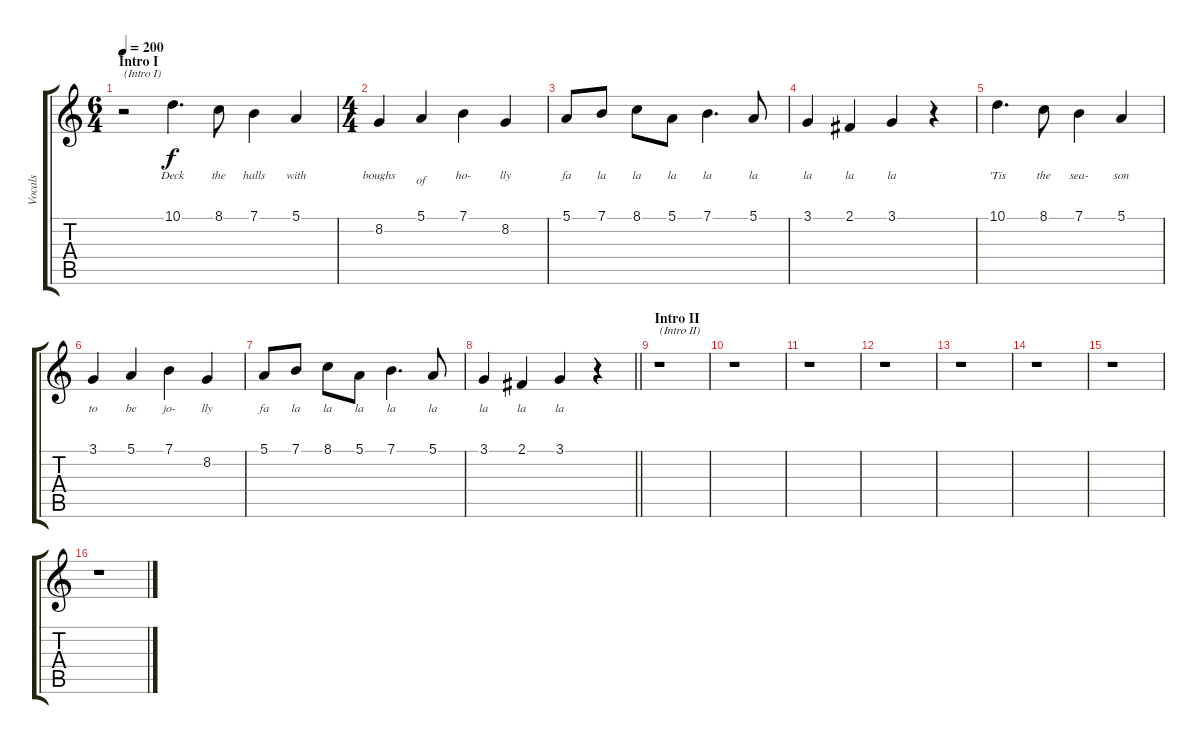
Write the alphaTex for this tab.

\track ("Vocals" "Vocals") {instrument altosax}
\staff {score tabs}
\tuning (E4 B3 G3 D3 A2 E2) {hide}
\ts (6 4)
\section ("" "Intro I")
\tempo 200
\clef g2
\ks c
r.2{txt "(Intro I)" dy f instrument altosax} 10.1.4{d lyrics (0 "Deck") lyrics (1 "") lyrics (2 "") lyrics (3 "") lyrics (4 "")} 8.1.8{lyrics (0 "the") lyrics (1 "") lyrics (2 "") lyrics (3 "") lyrics (4 "")} 7.1.4{lyrics (0 "halls") lyrics (1 "") lyrics (2 "") lyrics (3 "") lyrics (4 "")} 5.1.4{lyrics (0 "with") lyrics (1 "") lyrics (2 "") lyrics (3 "") lyrics (4 "")} |
\ts (4 4)
8.2.4{lyrics (0 "boughs") lyrics (1 "") lyrics (2 "") lyrics (3 "") lyrics (4 "")} 5.1.4{lyrics (0 "") lyrics (1 "of") lyrics (2 "") lyrics (3 "") lyrics (4 "")} 7.1.4{lyrics (0 "ho-") lyrics (1 "") lyrics (2 "") lyrics (3 "") lyrics (4 "")} 8.2.4{lyrics (0 "lly") lyrics (1 "") lyrics (2 "") lyrics (3 "") lyrics (4 "")} |
5.1.8{lyrics (0 "fa") lyrics (1 "") lyrics (2 "") lyrics (3 "") lyrics (4 "")} 7.1.8{lyrics (0 "la") lyrics (1 "") lyrics (2 "") lyrics (3 "") lyrics (4 "")} 8.1.8{lyrics (0 "la") lyrics (1 "") lyrics (2 "") lyrics (3 "") lyrics (4 "")} 5.1.8{lyrics (0 "la") lyrics (1 "") lyrics (2 "") lyrics (3 "") lyrics (4 "")} 7.1.4{d lyrics (0 "la") lyrics (1 "") lyrics (2 "") lyrics (3 "") lyrics (4 "")} 5.1.8{lyrics (0 "la") lyrics (1 "") lyrics (2 "") lyrics (3 "") lyrics (4 "")} |
3.1.4{lyrics (0 "la") lyrics (1 "") lyrics (2 "") lyrics (3 "") lyrics (4 "")} 2.1.4{lyrics (0 "la") lyrics (1 "") lyrics (2 "") lyrics (3 "") lyrics (4 "")} 3.1.4{lyrics (0 "la") lyrics (1 "") lyrics (2 "") lyrics (3 "") lyrics (4 "")} r.4 |
10.1.4{d lyrics (0 "'Tis") lyrics (1 "") lyrics (2 "") lyrics (3 "") lyrics (4 "")} 8.1.8{lyrics (0 "the") lyrics (1 "") lyrics (2 "") lyrics (3 "") lyrics (4 "")} 7.1.4{lyrics (0 "sea-") lyrics (1 "") lyrics (2 "") lyrics (3 "") lyrics (4 "")} 5.1.4{lyrics (0 "son") lyrics (1 "") lyrics (2 "") lyrics (3 "") lyrics (4 "")} |
3.1.4{lyrics (0 "to") lyrics (1 "") lyrics (2 "") lyrics (3 "") lyrics (4 "")} 5.1.4{lyrics (0 "be") lyrics (1 "") lyrics (2 "") lyrics (3 "") lyrics (4 "")} 7.1.4{lyrics (0 "jo-") lyrics (1 "") lyrics (2 "") lyrics (3 "") lyrics (4 "")} 8.2.4{lyrics (0 "lly") lyrics (1 "") lyrics (2 "") lyrics (3 "") lyrics (4 "")} |
5.1.8{lyrics (0 "fa") lyrics (1 "") lyrics (2 "") lyrics (3 "") lyrics (4 "")} 7.1.8{lyrics (0 "la") lyrics (1 "") lyrics (2 "") lyrics (3 "") lyrics (4 "")} 8.1.8{lyrics (0 "la") lyrics (1 "") lyrics (2 "") lyrics (3 "") lyrics (4 "")} 5.1.8{lyrics (0 "la") lyrics (1 "") lyrics (2 "") lyrics (3 "") lyrics (4 "")} 7.1.4{d lyrics (0 "la") lyrics (1 "") lyrics (2 "") lyrics (3 "") lyrics (4 "")} 5.1.8{lyrics (0 "la") lyrics (1 "") lyrics (2 "") lyrics (3 "") lyrics (4 "")} |
\barLineRight lightlight
3.1.4{lyrics (0 "la") lyrics (1 "") lyrics (2 "") lyrics (3 "") lyrics (4 "")} 2.1.4{lyrics (0 "la") lyrics (1 "") lyrics (2 "") lyrics (3 "") lyrics (4 "")} 3.1.4{lyrics (0 "la") lyrics (1 "") lyrics (2 "") lyrics (3 "") lyrics (4 "")} r.4 |
\section ("" "Intro II")
r.1{txt "(Intro II)"} |
r.1 |
r.1 |
r.1 |
r.1 |
r.1 |
r.1 |
r.1
